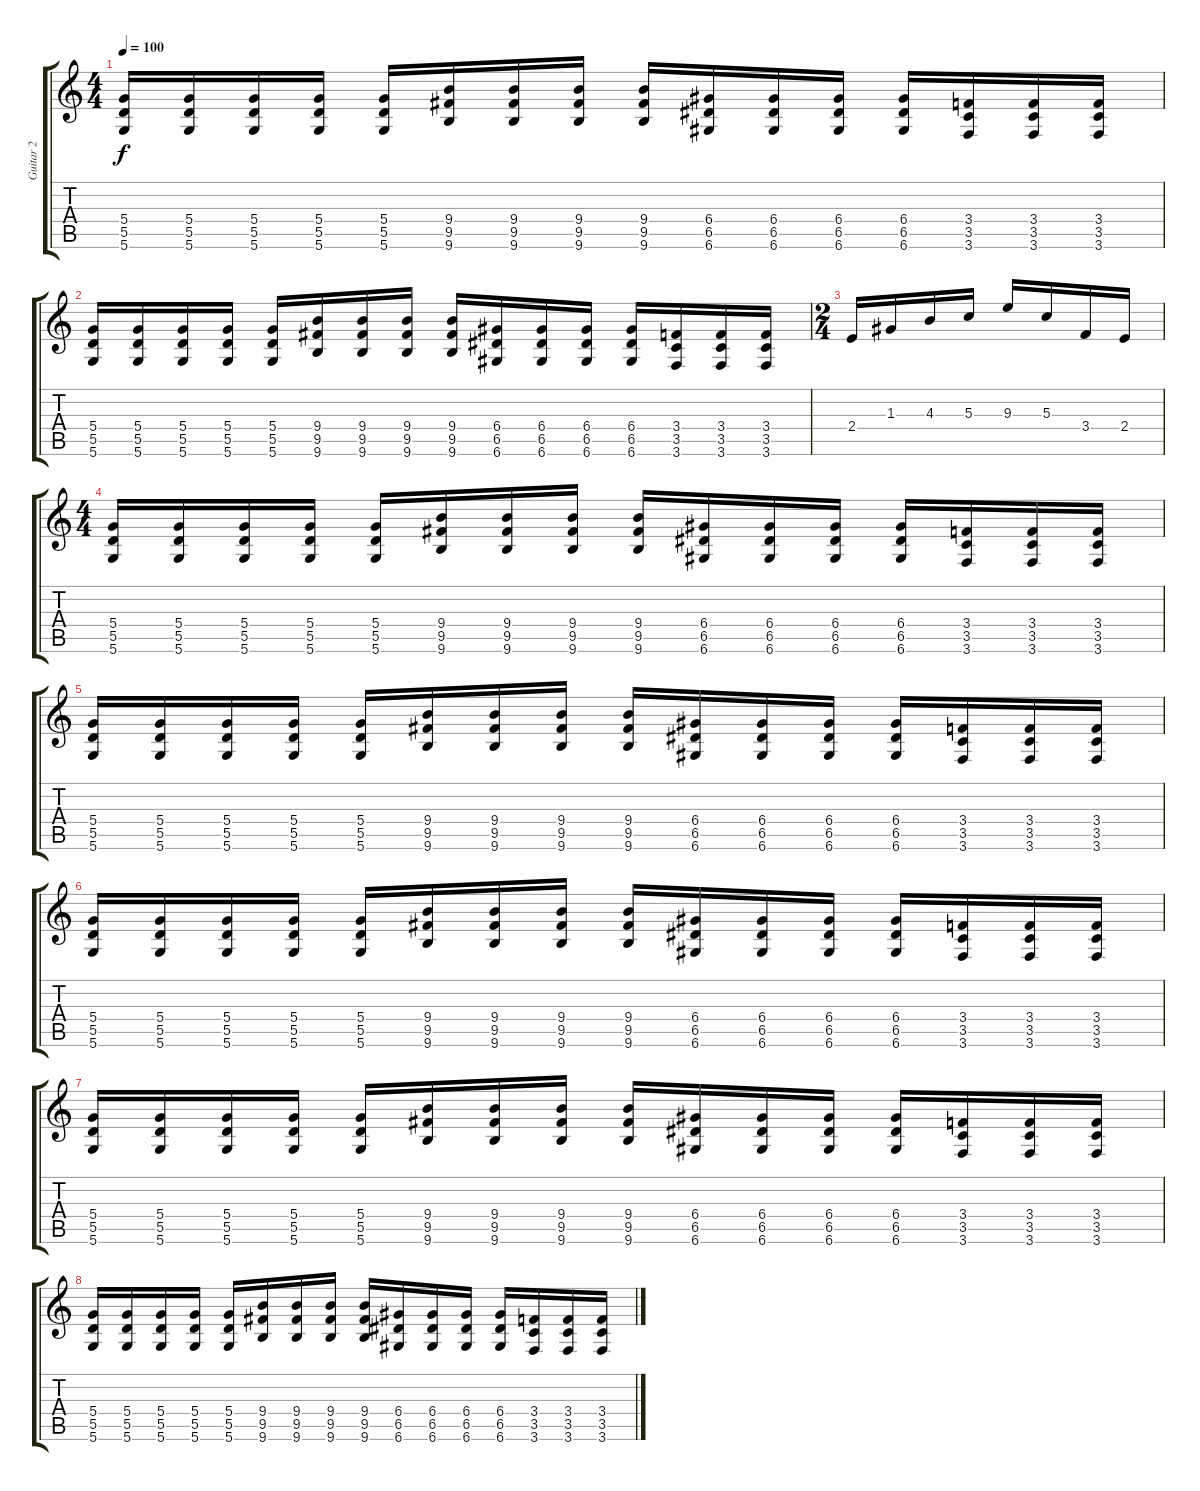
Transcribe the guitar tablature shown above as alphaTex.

\track ("Guitar 2" "Guitar 2") {instrument distortionguitar}
\staff {score tabs}
\tuning (E4 B3 G3 D3 A2 D2) {hide}
\ts (4 4)
\tempo 100
\clef g2
\ks c
(5.4 5.5 5.6).16{dy f} (5.4 5.5 5.6).16 (5.4 5.5 5.6).16 (5.4 5.5 5.6).16 (5.4 5.5 5.6).16 (9.4 9.5 9.6).16 (9.4 9.5 9.6).16 (9.4 9.5 9.6).16 (9.4 9.5 9.6).16 (6.4 6.5 6.6).16 (6.4 6.5 6.6).16 (6.4 6.5 6.6).16 (6.4 6.5 6.6).16 (3.4 3.5 3.6).16 (3.4 3.5 3.6).16 (3.4 3.5 3.6).16 |
(5.4 5.5 5.6).16 (5.4 5.5 5.6).16 (5.4 5.5 5.6).16 (5.4 5.5 5.6).16 (5.4 5.5 5.6).16 (9.4 9.5 9.6).16 (9.4 9.5 9.6).16 (9.4 9.5 9.6).16 (9.4 9.5 9.6).16 (6.4 6.5 6.6).16 (6.4 6.5 6.6).16 (6.4 6.5 6.6).16 (6.4 6.5 6.6).16 (3.4 3.5 3.6).16 (3.4 3.5 3.6).16 (3.4 3.5 3.6).16 |
\ts (2 4)
2.4.16 1.3.16 4.3.16 5.3.16 9.3.16 5.3.16 3.4.16 2.4.16 |
\ts (4 4)
(5.4 5.5 5.6).16{volume 16} (5.4 5.5 5.6).16 (5.4 5.5 5.6).16 (5.4 5.5 5.6).16 (5.4 5.5 5.6).16 (9.4 9.5 9.6).16 (9.4 9.5 9.6).16 (9.4 9.5 9.6).16 (9.4 9.5 9.6).16 (6.4 6.5 6.6).16 (6.4 6.5 6.6).16 (6.4 6.5 6.6).16 (6.4 6.5 6.6).16 (3.4 3.5 3.6).16 (3.4 3.5 3.6).16 (3.4 3.5 3.6).16 |
(5.4 5.5 5.6).16 (5.4 5.5 5.6).16 (5.4 5.5 5.6).16 (5.4 5.5 5.6).16 (5.4 5.5 5.6).16 (9.4 9.5 9.6).16 (9.4 9.5 9.6).16 (9.4 9.5 9.6).16 (9.4 9.5 9.6).16 (6.4 6.5 6.6).16 (6.4 6.5 6.6).16 (6.4 6.5 6.6).16 (6.4 6.5 6.6).16 (3.4 3.5 3.6).16 (3.4 3.5 3.6).16 (3.4 3.5 3.6).16 |
(5.4 5.5 5.6).16 (5.4 5.5 5.6).16 (5.4 5.5 5.6).16 (5.4 5.5 5.6).16 (5.4 5.5 5.6).16 (9.4 9.5 9.6).16 (9.4 9.5 9.6).16 (9.4 9.5 9.6).16 (9.4 9.5 9.6).16 (6.4 6.5 6.6).16 (6.4 6.5 6.6).16 (6.4 6.5 6.6).16 (6.4 6.5 6.6).16 (3.4 3.5 3.6).16 (3.4 3.5 3.6).16 (3.4 3.5 3.6).16 |
(5.4 5.5 5.6).16 (5.4 5.5 5.6).16 (5.4 5.5 5.6).16 (5.4 5.5 5.6).16 (5.4 5.5 5.6).16 (9.4 9.5 9.6).16 (9.4 9.5 9.6).16 (9.4 9.5 9.6).16 (9.4 9.5 9.6).16 (6.4 6.5 6.6).16 (6.4 6.5 6.6).16 (6.4 6.5 6.6).16 (6.4 6.5 6.6).16 (3.4 3.5 3.6).16 (3.4 3.5 3.6).16 (3.4 3.5 3.6).16 |
(5.4 5.5 5.6).16 (5.4 5.5 5.6).16 (5.4 5.5 5.6).16 (5.4 5.5 5.6).16 (5.4 5.5 5.6).16 (9.4 9.5 9.6).16 (9.4 9.5 9.6).16 (9.4 9.5 9.6).16 (9.4 9.5 9.6).16 (6.4 6.5 6.6).16 (6.4 6.5 6.6).16 (6.4 6.5 6.6).16 (6.4 6.5 6.6).16 (3.4 3.5 3.6).16 (3.4 3.5 3.6).16 (3.4 3.5 3.6).16
